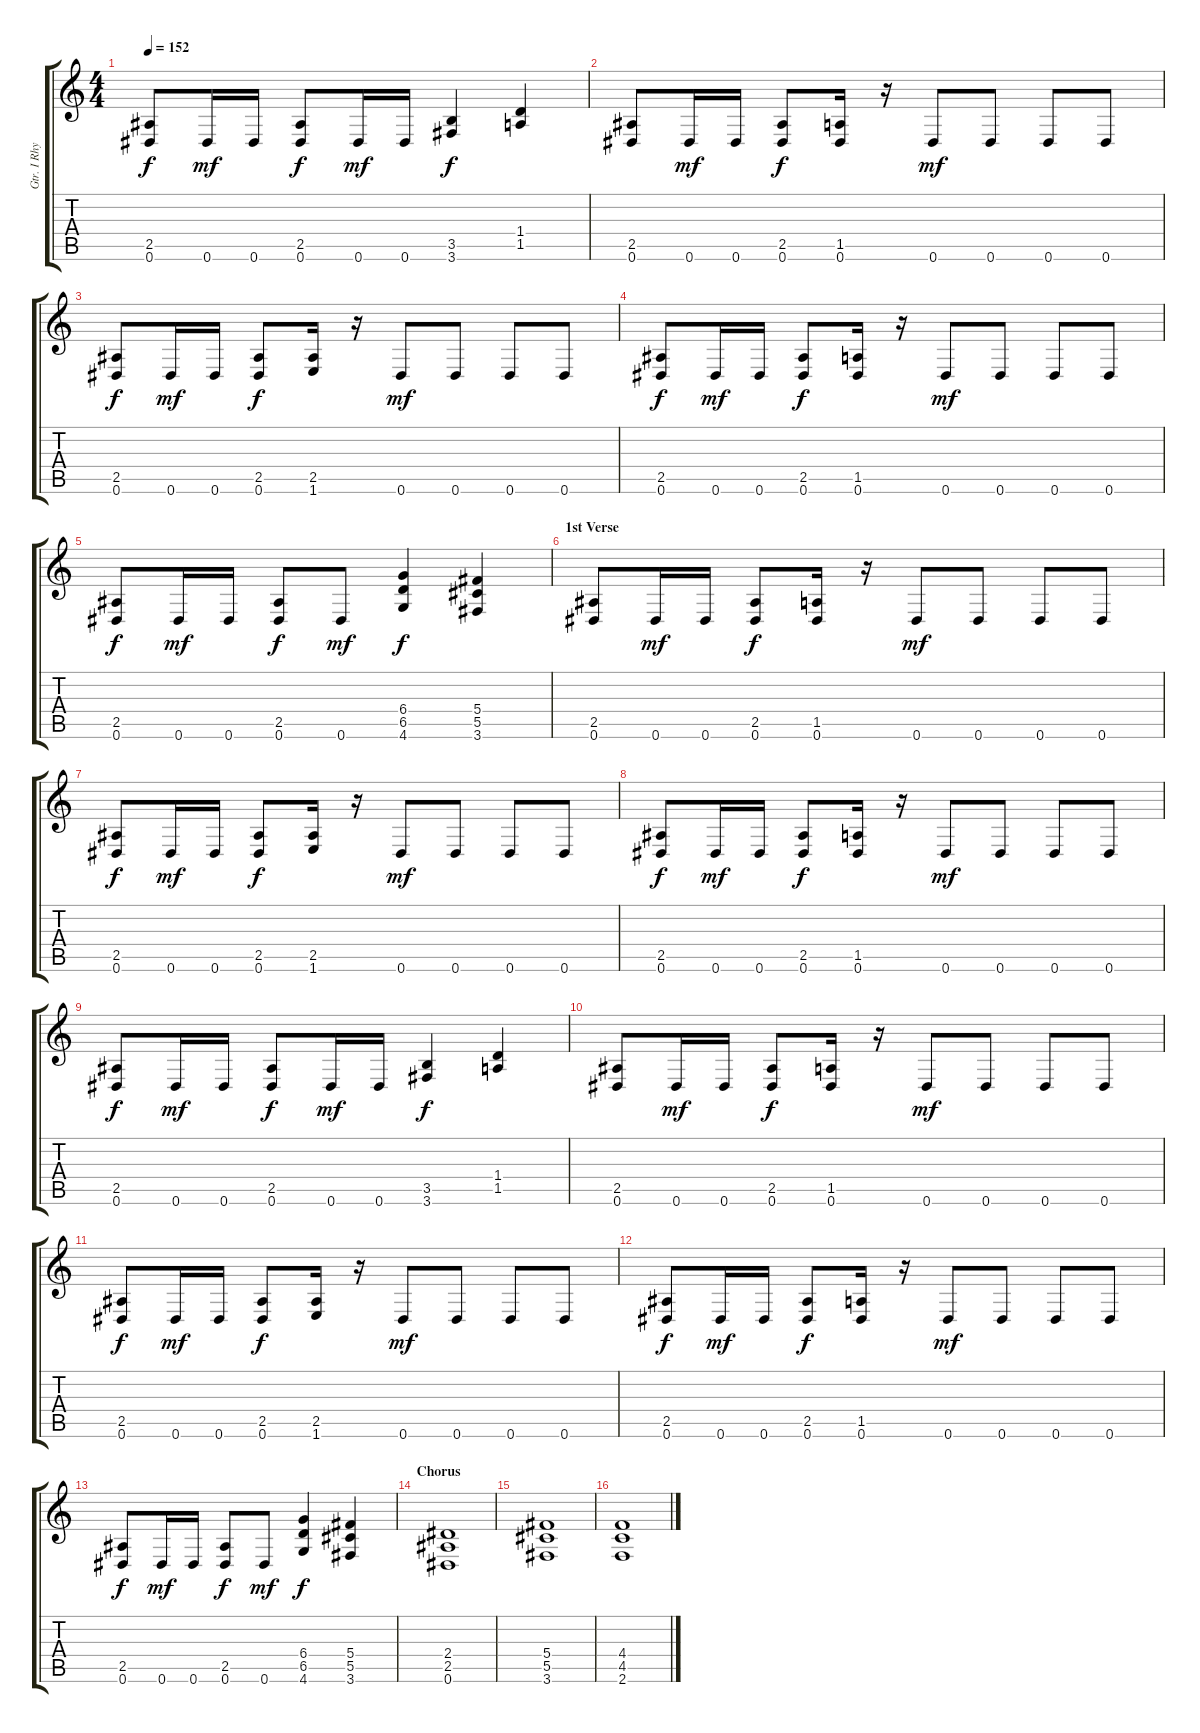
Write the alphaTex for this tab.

\track ("Gtr. I Rhytm" "Gtr. I Rhy") {instrument overdrivenguitar}
\staff {score tabs}
\tuning (Eb4 Bb3 Gb3 Db3 Ab2 Eb2) {hide}
\ts (4 4)
\tempo 152
\clef g2
\ks c
(2.5 0.6).8{dy f} 0.6.16{dy mf} 0.6.16 (2.5 0.6).8{dy f} 0.6.16{dy mf} 0.6.16 (3.5 3.6).4{dy f} (1.4 1.5).4 |
(2.5 0.6).8 0.6.16{dy mf} 0.6.16 (2.5 0.6).8{dy f} (1.5 0.6).16 r.16 0.6.8{dy mf} 0.6.8 0.6.8 0.6.8 |
(2.5 0.6).8{dy f} 0.6.16{dy mf} 0.6.16 (2.5 0.6).8{dy f} (2.5 1.6).16 r.16 0.6.8{dy mf} 0.6.8 0.6.8 0.6.8 |
(2.5 0.6).8{dy f} 0.6.16{dy mf} 0.6.16 (2.5 0.6).8{dy f} (1.5 0.6).16 r.16 0.6.8{dy mf} 0.6.8 0.6.8 0.6.8 |
(2.5 0.6).8{dy f} 0.6.16{dy mf} 0.6.16 (2.5 0.6).8{dy f} 0.6.8{dy mf} (6.4 6.5 4.6).4{dy f} (5.4 5.5 3.6).4 |
\section ("" "1st Verse")
(2.5 0.6).8 0.6.16{dy mf} 0.6.16 (2.5 0.6).8{dy f} (1.5 0.6).16 r.16 0.6.8{dy mf} 0.6.8 0.6.8 0.6.8 |
(2.5 0.6).8{dy f} 0.6.16{dy mf} 0.6.16 (2.5 0.6).8{dy f} (2.5 1.6).16 r.16 0.6.8{dy mf} 0.6.8 0.6.8 0.6.8 |
(2.5 0.6).8{dy f} 0.6.16{dy mf} 0.6.16 (2.5 0.6).8{dy f} (1.5 0.6).16 r.16 0.6.8{dy mf} 0.6.8 0.6.8 0.6.8 |
(2.5 0.6).8{dy f} 0.6.16{dy mf} 0.6.16 (2.5 0.6).8{dy f} 0.6.16{dy mf} 0.6.16 (3.5 3.6).4{dy f} (1.4 1.5).4 |
(2.5 0.6).8 0.6.16{dy mf} 0.6.16 (2.5 0.6).8{dy f} (1.5 0.6).16 r.16 0.6.8{dy mf} 0.6.8 0.6.8 0.6.8 |
(2.5 0.6).8{dy f} 0.6.16{dy mf} 0.6.16 (2.5 0.6).8{dy f} (2.5 1.6).16 r.16 0.6.8{dy mf} 0.6.8 0.6.8 0.6.8 |
(2.5 0.6).8{dy f} 0.6.16{dy mf} 0.6.16 (2.5 0.6).8{dy f} (1.5 0.6).16 r.16 0.6.8{dy mf} 0.6.8 0.6.8 0.6.8 |
(2.5 0.6).8{dy f} 0.6.16{dy mf} 0.6.16 (2.5 0.6).8{dy f} 0.6.8{dy mf} (6.4 6.5 4.6).4{dy f} (5.4 5.5 3.6).4 |
\section ("" "Chorus")
(2.4 2.5 0.6).1 |
(5.4 5.5 3.6).1 |
(4.4 4.5 2.6).1
